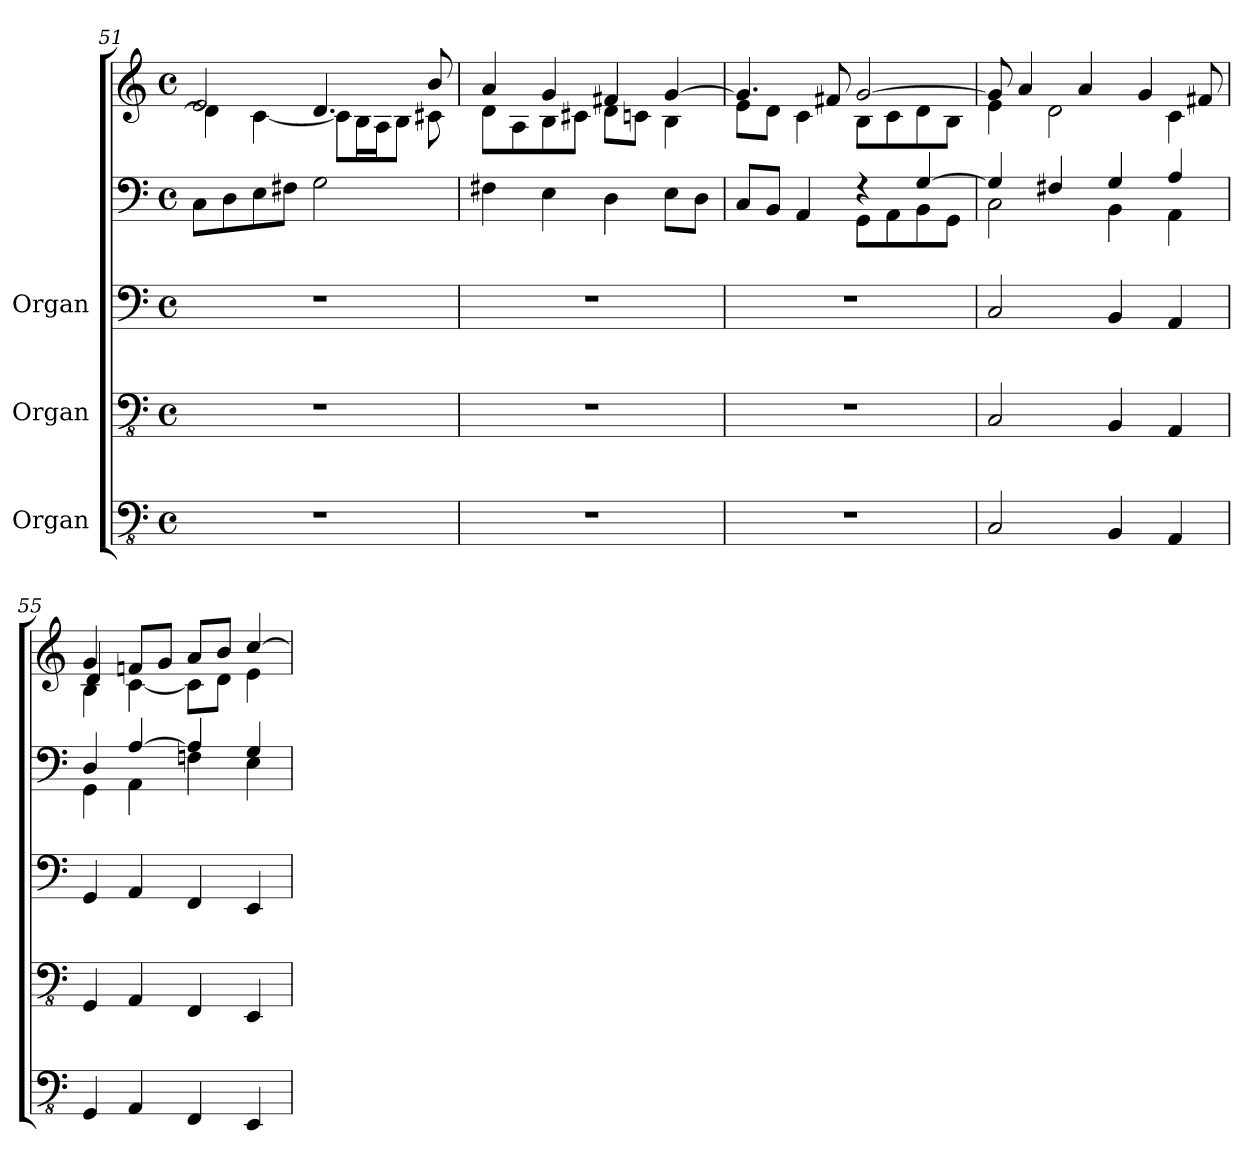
**kern	**kern	**kern	**kern	**kern
*part3	*part2	*part1	*part1	*part1
*staff5	*staff4	*staff3	*staff2	*staff1
*I"Organ	*I"Organ	*I"Organ	*	*
*clefFv4	*clefFv4	*clefF4	*clefF4	*clefG2
*k[]	*k[]	*k[]	*k[]	*k[]
*M4/4	*M4/4	*M4/4	*M4/4	*M4/4
*met(c)	*met(c)	*met(c)	*met(c)	*met(c)
=51	=51	=51	=51	=51
*	*	*	*	*^
1r	1r	1r	8C\L	2e/	4d\]
.	.	.	8D\	.	.
.	.	.	8E\	.	[4c\
.	.	.	8F#X\J	.	.
.	.	.	2G\	4.d/	8c\L]
.	.	.	.	.	16B\L
.	.	.	.	.	16A\J
.	.	.	.	.	8B\J
.	.	.	.	8b/	8c#X\
!!LO:LB:g=z	!!
=52	=52	=52	=52	=52	=52
1r	1r	1r	4F#X\	4a/	8d\L
.	.	.	.	.	8A\
.	.	.	4E\	4g/	8B\
.	.	.	.	.	8c#X\J
.	.	.	4D\	4f#X/	8d\L
.	.	.	.	.	8cn\J
.	.	.	8E\L	[4g/	4B\
.	.	.	8D\J	.	.
=53	=53	=53	=53	=53	=53
*	*	*	*^	*	*
1r	1r	1r	8C/L	2ryy	4.g/]	8e\L
.	.	.	8BB/J	.	.	8d\J
.	.	.	4AA/	.	.	4c\
.	.	.	.	.	8f#X/	.
.	.	.	4r	8GG\L	[2g/	8B\L
.	.	.	.	8AA\	.	8c\
.	.	.	[4G/	8BB\	.	8d\
.	.	.	.	8GG\J	.	8B\J
=54	=54	=54	=54	=54	=54	=54
2CC/	2CC/	2C/	4G/]	2C\	8g/]	4e\
.	.	.	.	.	4a/	.
.	.	.	4F#X/	.	.	2d\
.	.	.	.	.	4a/	.
4BBB/	4BBB/	4BB/	4G/	4BB\	.	.
.	.	.	.	.	4g/	.
4AAA/	4AAA/	4AA/	4A/	4AA\	.	4c\
.	.	.	.	.	8f#X/	.
=55	=55	=55	=55	=55	=55	=55
*	*	*	*	*	*	*^
4GGG/	4GGG/	4GG/	4D/	4GG\	4g/	4d/	4B\
4AAA/	4AAA/	4AA/	[4A/	4AA\	8fn/L	[4c\	2.ryy
.	.	.	.	.	8g/J	.	.
4FFF/	4FFF/	4FF/	4A/]	4Fn\	8a/L	8c\L]	.
.	.	.	.	.	8b/J	8d\J	.
4EEE/	4EEE/	4EE/	4G/	4E\	[4cc/	4e\	.
*	*	*	*v	*v	*	*	*
*	*	*	*	*v	*v	*v
=	=	=	=	=
*-	*-	*-	*-	*-
